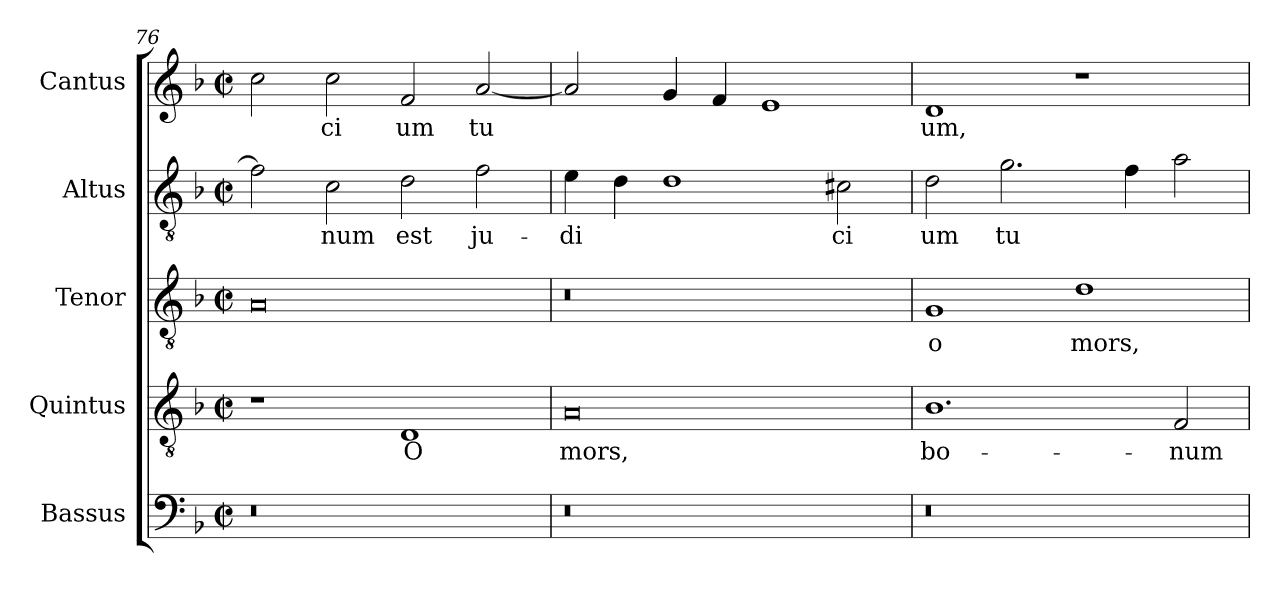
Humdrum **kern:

**kern	**kern	**text	**kern	**text	**kern	**text	**kern	**text
*part5	*part4	*part4	*part3	*part3	*part2	*part2	*part1	*part1
*staff5	*staff4	*staff4	*staff3	*staff3	*staff2	*staff2	*staff1	*staff1
*I"Bassus	*I"Quintus	*	*I"Tenor	*	*I"Altus	*	*I"Cantus	*
*clefF4	*clefGv2	*	*clefGv2	*	*clefGv2	*	*clefG2	*
*k[b-]	*k[b-]	*	*k[b-]	*	*k[b-]	*	*k[b-]	*
*F:	*F:	*	*F:	*	*F:	*	*F:	*
*M2/2	*M2/2	*	*M2/2	*	*M2/2	*	*M2/2	*
*met(c|)	*met(c|)	*	*met(c|)	*	*met(c|)	*	*met(c|)	*
=76	=76	=76	=76	=76	=76	=76	=76	=76
0r	1r	.	0A	.	2f\]	.	2cc\	.
!	!	!	!	!	!	!LO:LY:b:cj	!	!LO:LY:b:cj
.	.	.	.	.	2c\	-num	2cc\	ci
!	!	!LO:LY:b:cj	!	!	!	!LO:LY:b:cj	!	!LO:LY:b:cj
.	1D	O	.	.	2d\	est	2f/	um
!	!	!	!	!	!	!LO:LY:b:cj	!	!LO:LY:b:cj
.	.	.	.	.	2f\	ju-	[>2a/	tu
!!LO:LB:g=z
=77	=77	=77	=77	=77	=77	=77	=77	=77
!	!	!LO:LY:b:cj	!	!	!	!LO:LY:b:cj	!	!
0r	0A	mors,	0r	.	4e\	-di	2a/]	.
.	.	.	.	.	4d\	.	.	.
.	.	.	.	.	1d	.	4g/	.
.	.	.	.	.	.	.	4f/	.
.	.	.	.	.	.	.	1e	.
!	!	!	!	!	!	!LO:LY:b:cj	!	!
.	.	.	.	.	2c#\	ci	.	.
=78	=78	=78	=78	=78	=78	=78	=78	=78
!	!	!LO:LY:b:cj	!	!LO:LY:b:cj	!	!LO:LY:b:cj	!	!LO:LY:b:cj
0r	1.B-	bo-	1G	o	2d\	um	1d	um,
!	!	!	!	!	!	!LO:LY:b:cj	!	!
.	.	.	.	.	2.g\	tu	.	.
!	!	!	!	!LO:LY:b:cj	!	!	!	!
.	.	.	1d	mors,	.	.	1r	.
.	.	.	.	.	4f\	.	.	.
!	!	!LO:LY:b:cj	!	!	!	!	!	!
.	2F/	-num	.	.	2a\	.	.	.
=	=	=	=	=	=	=	=	=
*-	*-	*-	*-	*-	*-	*-	*-	*-
